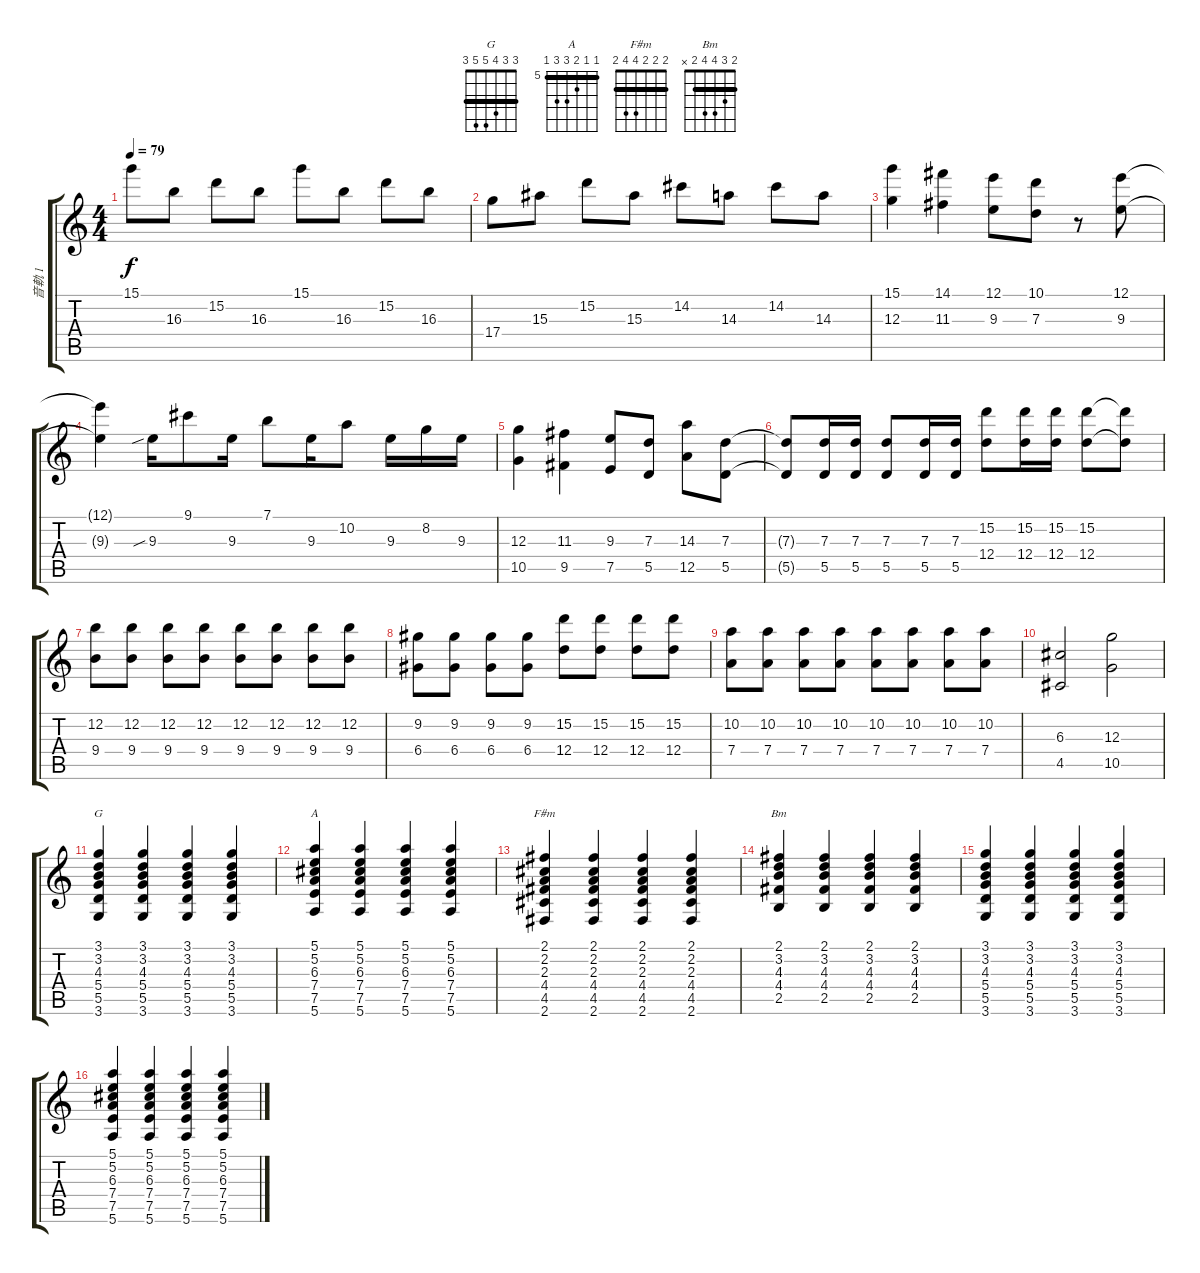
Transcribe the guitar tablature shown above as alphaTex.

\track ("音軌 1" "音軌 1") {instrument electricguitarclean}
\staff {score tabs}
\tuning (E4 B3 G3 D3 A2 E2) {hide}
\chord ("G" 3 3 4 5 5 3) {barre 3}
\chord ("A" 5 5 6 7 7 5) {firstfret 5 barre 5}
\chord ("F#m" 2 2 2 4 4 2) {barre 2}
\chord ("Bm" 2 3 4 4 2 x) {barre 2}
\ts (4 4)
\tempo 79
\clef g2
\ks c
15.1.8{dy f} 16.3.8 15.2.8 16.3.8 15.1.8 16.3.8 15.2.8 16.3.8 |
17.4.8 15.3.8 15.2.8 15.3.8 14.2.8 14.3.8 14.2.8 14.3.8 |
(15.1 12.3).4{instrument overdrivenguitar} (14.1 11.3).4 (12.1 9.3).8 (10.1 7.3).8 r.8 (12.1 9.3).8 |
(12.1{t} 9.3{t}).4 9.3{sib}.16 9.1.8 9.3.16 7.1.8 9.3.16 10.2.8 9.3.16 8.2.16 9.3.16 |
(12.3 10.5).4 (11.3 9.5).4 (9.3 7.5).8 (7.3 5.5).8 (14.3 12.5).8 (7.3 5.5).8 |
(7.3{t} 5.5{t}).8 (7.3 5.5).16 (7.3 5.5).16 (7.3 5.5).8 (7.3 5.5).16 (7.3 5.5).16 (15.2 12.4).8 (15.2 12.4).16 (15.2 12.4).16 (15.2 12.4).8 (15.2{t} 12.4{t}).8 |
(12.2 9.4).8 (12.2 9.4).8 (12.2 9.4).8 (12.2 9.4).8 (12.2 9.4).8 (12.2 9.4).8 (12.2 9.4).8 (12.2 9.4).8 |
(9.2 6.4).8 (9.2 6.4).8 (9.2 6.4).8 (9.2 6.4).8 (15.2 12.4).8 (15.2 12.4).8 (15.2 12.4).8 (15.2 12.4).8 |
(10.2 7.4).8 (10.2 7.4).8 (10.2 7.4).8 (10.2 7.4).8 (10.2 7.4).8 (10.2 7.4).8 (10.2 7.4).8 (10.2 7.4).8 |
(6.3 4.5).2 (12.3 10.5).2 |
(3.1 3.2 4.3 5.4 5.5 3.6).4{ch "G"} (3.1 3.2 4.3 5.4 5.5 3.6).4 (3.1 3.2 4.3 5.4 5.5 3.6).4 (3.1 3.2 4.3 5.4 5.5 3.6).4 |
(5.1 5.2 6.3 7.4 7.5 5.6).4{ch "A"} (5.1 5.2 6.3 7.4 7.5 5.6).4 (5.1 5.2 6.3 7.4 7.5 5.6).4 (5.1 5.2 6.3 7.4 7.5 5.6).4 |
(2.1 2.2 2.3 4.4 4.5 2.6).4{ch "F#m"} (2.1 2.2 2.3 4.4 4.5 2.6).4 (2.1 2.2 2.3 4.4 4.5 2.6).4 (2.1 2.2 2.3 4.4 4.5 2.6).4 |
(2.1 3.2 4.3 4.4 2.5).4{ch "Bm"} (2.1 3.2 4.3 4.4 2.5).4 (2.1 3.2 4.3 4.4 2.5).4 (2.1 3.2 4.3 4.4 2.5).4 |
(3.1 3.2 4.3 5.4 5.5 3.6).4 (3.1 3.2 4.3 5.4 5.5 3.6).4 (3.1 3.2 4.3 5.4 5.5 3.6).4 (3.1 3.2 4.3 5.4 5.5 3.6).4 |
(5.1 5.2 6.3 7.4 7.5 5.6).4 (5.1 5.2 6.3 7.4 7.5 5.6).4 (5.1 5.2 6.3 7.4 7.5 5.6).4 (5.1 5.2 6.3 7.4 7.5 5.6).4
